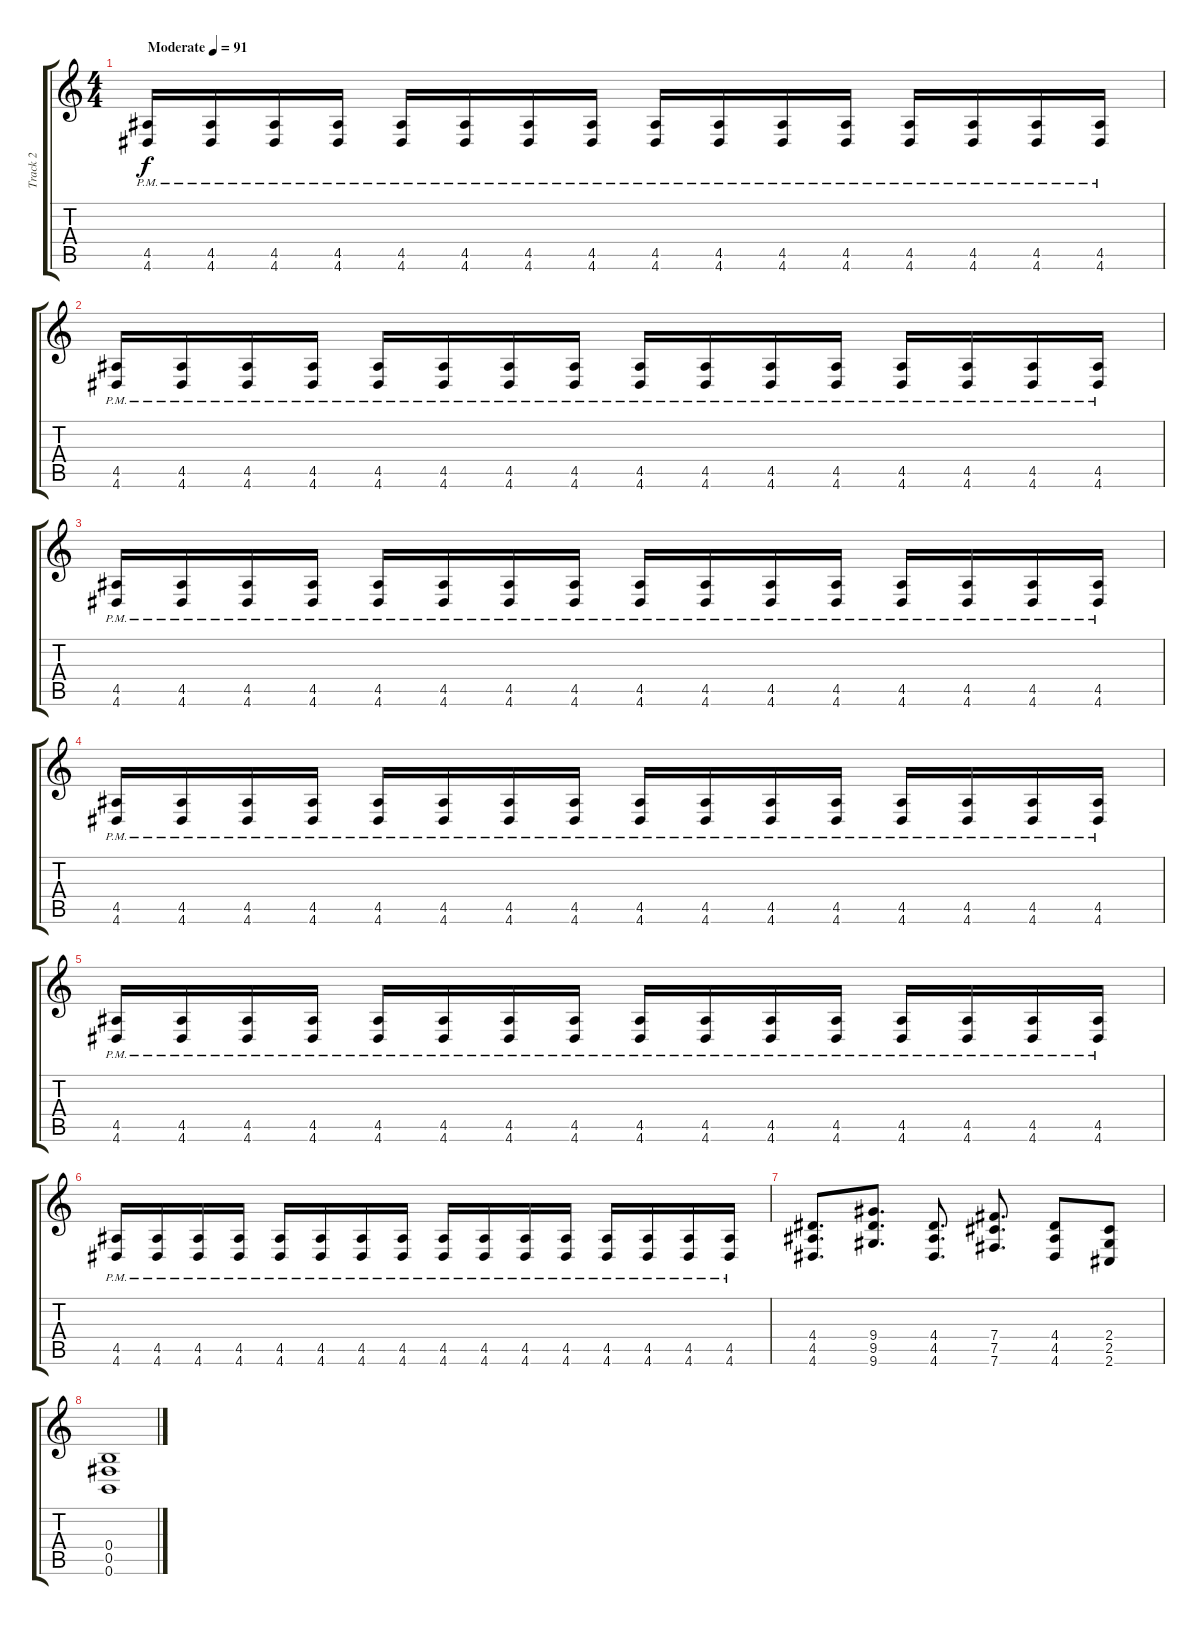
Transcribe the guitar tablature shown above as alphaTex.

\track ("Track 2" "Track 2") {instrument distortionguitar}
\staff {score tabs}
\tuning (Db4 Ab3 E3 B2 Gb2 B1) {hide}
\ts (4 4)
\tempo (91 "Moderate")
\clef g2
\ks c
(4.5{pm} 4.6{pm}).16{dy f instrument distortionguitar} (4.5{pm} 4.6{pm}).16 (4.5{pm} 4.6{pm}).16 (4.5{pm} 4.6{pm}).16 (4.5{pm} 4.6{pm}).16 (4.5{pm} 4.6{pm}).16 (4.5{pm} 4.6{pm}).16 (4.5{pm} 4.6{pm}).16 (4.5{pm} 4.6{pm}).16 (4.5{pm} 4.6{pm}).16 (4.5{pm} 4.6{pm}).16 (4.5{pm} 4.6{pm}).16 (4.5{pm} 4.6{pm}).16 (4.5{pm} 4.6{pm}).16 (4.5{pm} 4.6{pm}).16 (4.5{pm} 4.6{pm}).16 |
(4.5{pm} 4.6{pm}).16 (4.5{pm} 4.6{pm}).16 (4.5{pm} 4.6{pm}).16 (4.5{pm} 4.6{pm}).16 (4.5{pm} 4.6{pm}).16 (4.5{pm} 4.6{pm}).16 (4.5{pm} 4.6{pm}).16 (4.5{pm} 4.6{pm}).16 (4.5{pm} 4.6{pm}).16 (4.5{pm} 4.6{pm}).16 (4.5{pm} 4.6{pm}).16 (4.5{pm} 4.6{pm}).16 (4.5{pm} 4.6{pm}).16 (4.5{pm} 4.6{pm}).16 (4.5{pm} 4.6{pm}).16 (4.5{pm} 4.6{pm}).16 |
(4.5{pm} 4.6{pm}).16 (4.5{pm} 4.6{pm}).16 (4.5{pm} 4.6{pm}).16 (4.5{pm} 4.6{pm}).16 (4.5{pm} 4.6{pm}).16 (4.5{pm} 4.6{pm}).16 (4.5{pm} 4.6{pm}).16 (4.5{pm} 4.6{pm}).16 (4.5{pm} 4.6{pm}).16 (4.5{pm} 4.6{pm}).16 (4.5{pm} 4.6{pm}).16 (4.5{pm} 4.6{pm}).16 (4.5{pm} 4.6{pm}).16 (4.5{pm} 4.6{pm}).16 (4.5{pm} 4.6{pm}).16 (4.5{pm} 4.6{pm}).16 |
(4.5{pm} 4.6{pm}).16 (4.5{pm} 4.6{pm}).16 (4.5{pm} 4.6{pm}).16 (4.5{pm} 4.6{pm}).16 (4.5{pm} 4.6{pm}).16 (4.5{pm} 4.6{pm}).16 (4.5{pm} 4.6{pm}).16 (4.5{pm} 4.6{pm}).16 (4.5{pm} 4.6{pm}).16 (4.5{pm} 4.6{pm}).16 (4.5{pm} 4.6{pm}).16 (4.5{pm} 4.6{pm}).16 (4.5{pm} 4.6{pm}).16 (4.5{pm} 4.6{pm}).16 (4.5{pm} 4.6{pm}).16 (4.5{pm} 4.6{pm}).16 |
(4.5{pm} 4.6{pm}).16 (4.5{pm} 4.6{pm}).16 (4.5{pm} 4.6{pm}).16 (4.5{pm} 4.6{pm}).16 (4.5{pm} 4.6{pm}).16 (4.5{pm} 4.6{pm}).16 (4.5{pm} 4.6{pm}).16 (4.5{pm} 4.6{pm}).16 (4.5{pm} 4.6{pm}).16 (4.5{pm} 4.6{pm}).16 (4.5{pm} 4.6{pm}).16 (4.5{pm} 4.6{pm}).16 (4.5{pm} 4.6{pm}).16 (4.5{pm} 4.6{pm}).16 (4.5{pm} 4.6{pm}).16 (4.5{pm} 4.6{pm}).16 |
(4.5{pm} 4.6{pm}).16 (4.5{pm} 4.6{pm}).16 (4.5{pm} 4.6{pm}).16 (4.5{pm} 4.6{pm}).16 (4.5{pm} 4.6{pm}).16 (4.5{pm} 4.6{pm}).16 (4.5{pm} 4.6{pm}).16 (4.5{pm} 4.6{pm}).16 (4.5{pm} 4.6{pm}).16 (4.5{pm} 4.6{pm}).16 (4.5{pm} 4.6{pm}).16 (4.5{pm} 4.6{pm}).16 (4.5{pm} 4.6{pm}).16 (4.5{pm} 4.6{pm}).16 (4.5{pm} 4.6{pm}).16 (4.5{pm} 4.6{pm}).16 |
(4.4 4.5 4.6).8{d} (9.4 9.5 9.6).8{d} (4.4 4.5 4.6).8{d} (7.4 7.5 7.6).8{d} (4.4 4.5 4.6).8 (2.4 2.5 2.6).8 |
(0.4 0.5 0.6).1
